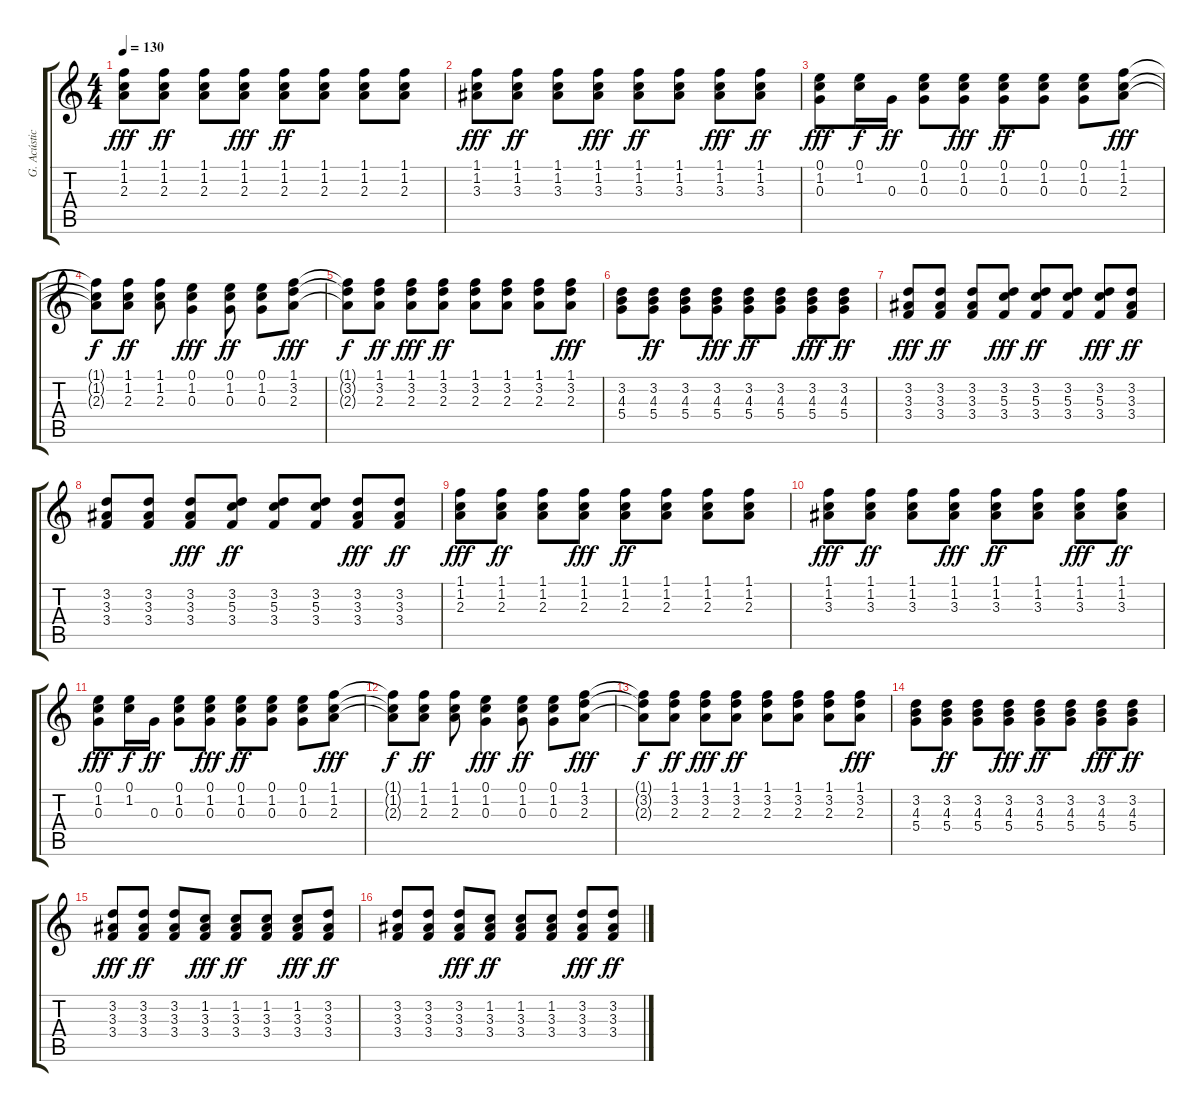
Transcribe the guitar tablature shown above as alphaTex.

\track ("G. Acústica" "G. Acústic") {instrument acousticguitarsteel}
\staff {score tabs}
\tuning (E4 B3 G3 D3 A2 E2) {hide}
\ts (4 4)
\tempo 130
\clef g2
\ks c
(1.1 1.2 2.3).8{dy fff} (1.1 1.2 2.3).8{dy ff} (1.1 1.2 2.3).8 (1.1 1.2 2.3).8{dy fff} (1.1 1.2 2.3).8{dy ff} (1.1 1.2 2.3).8 (1.1 1.2 2.3).8 (1.1 1.2 2.3).8 |
(1.1 1.2 3.3).8{dy fff} (1.1 1.2 3.3).8{dy ff} (1.1 1.2 3.3).8 (1.1 1.2 3.3).8{dy fff} (1.1 1.2 3.3).8{dy ff} (1.1 1.2 3.3).8 (1.1 1.2 3.3).8{dy fff} (1.1 1.2 3.3).8{dy ff} |
(0.1 1.2 0.3).8{dy fff} (0.1 1.2).16{dy f} 0.3.16{dy ff} (0.1 1.2 0.3).8 (0.1 1.2 0.3).8{dy fff} (0.1 1.2 0.3).8{dy ff} (0.1 1.2 0.3).8 (0.1 1.2 0.3).8 (1.1 1.2 2.3).8{dy fff} |
(1.1{t} 1.2{t} 2.3{t}).8{dy f} (1.1 1.2 2.3).8{dy ff} (1.1 1.2 2.3).8 (0.1 1.2 0.3).4{dy fff} (0.1 1.2 0.3).8{dy ff} (0.1 1.2 0.3).8 (1.1 3.2 2.3).8{dy fff} |
(1.1{t} 3.2{t} 2.3{t}).8{dy f} (1.1 3.2 2.3).8{dy ff} (1.1 3.2 2.3).8{dy fff} (1.1 3.2 2.3).8{dy ff} (1.1 3.2 2.3).8 (1.1 3.2 2.3).8 (1.1 3.2 2.3).8 (1.1 3.2 2.3).8{dy fff} |
(3.2 4.3 5.4).8 (3.2 4.3 5.4).8{dy ff} (3.2 4.3 5.4).8 (3.2 4.3 5.4).8{dy fff} (3.2 4.3 5.4).8{dy ff} (3.2 4.3 5.4).8 (3.2 4.3 5.4).8{dy fff} (3.2 4.3 5.4).8{dy ff} |
(3.2 3.3 3.4).8{dy fff} (3.2 3.3 3.4).8{dy ff} (3.2 3.3 3.4).8 (3.2 5.3 3.4).8{dy fff} (3.2 5.3 3.4).8{dy ff} (3.2 5.3 3.4).8 (3.2 5.3 3.4).8{dy fff} (3.2 3.3 3.4).8{dy ff} |
(3.2 3.3 3.4).8 (3.2 3.3 3.4).8 (3.2 3.3 3.4).8{dy fff} (3.2 5.3 3.4).8{dy ff} (3.2 5.3 3.4).8 (3.2 5.3 3.4).8 (3.2 3.3 3.4).8{dy fff} (3.2 3.3 3.4).8{dy ff} |
(1.1 1.2 2.3).8{dy fff} (1.1 1.2 2.3).8{dy ff} (1.1 1.2 2.3).8 (1.1 1.2 2.3).8{dy fff} (1.1 1.2 2.3).8{dy ff} (1.1 1.2 2.3).8 (1.1 1.2 2.3).8 (1.1 1.2 2.3).8 |
(1.1 1.2 3.3).8{dy fff} (1.1 1.2 3.3).8{dy ff} (1.1 1.2 3.3).8 (1.1 1.2 3.3).8{dy fff} (1.1 1.2 3.3).8{dy ff} (1.1 1.2 3.3).8 (1.1 1.2 3.3).8{dy fff} (1.1 1.2 3.3).8{dy ff} |
(0.1 1.2 0.3).8{dy fff} (0.1 1.2).16{dy f} 0.3.16{dy ff} (0.1 1.2 0.3).8 (0.1 1.2 0.3).8{dy fff} (0.1 1.2 0.3).8{dy ff} (0.1 1.2 0.3).8 (0.1 1.2 0.3).8 (1.1 1.2 2.3).8{dy fff} |
(1.1{t} 1.2{t} 2.3{t}).8{dy f} (1.1 1.2 2.3).8{dy ff} (1.1 1.2 2.3).8 (0.1 1.2 0.3).4{dy fff} (0.1 1.2 0.3).8{dy ff} (0.1 1.2 0.3).8 (1.1 3.2 2.3).8{dy fff} |
(1.1{t} 3.2{t} 2.3{t}).8{dy f} (1.1 3.2 2.3).8{dy ff} (1.1 3.2 2.3).8{dy fff} (1.1 3.2 2.3).8{dy ff} (1.1 3.2 2.3).8 (1.1 3.2 2.3).8 (1.1 3.2 2.3).8 (1.1 3.2 2.3).8{dy fff} |
(3.2 4.3 5.4).8 (3.2 4.3 5.4).8{dy ff} (3.2 4.3 5.4).8 (3.2 4.3 5.4).8{dy fff} (3.2 4.3 5.4).8{dy ff} (3.2 4.3 5.4).8 (3.2 4.3 5.4).8{dy fff} (3.2 4.3 5.4).8{dy ff} |
(3.2 3.3 3.4).8{dy fff} (3.2 3.3 3.4).8{dy ff} (3.2 3.3 3.4).8 (1.2 3.3 3.4).8{dy fff} (1.2 3.3 3.4).8{dy ff} (1.2 3.3 3.4).8 (1.2 3.3 3.4).8{dy fff} (3.2 3.3 3.4).8{dy ff} |
(3.2 3.3 3.4).8 (3.2 3.3 3.4).8 (3.2 3.3 3.4).8{dy fff} (1.2 3.3 3.4).8{dy ff} (1.2 3.3 3.4).8 (1.2 3.3 3.4).8 (3.2 3.3 3.4).8{dy fff} (3.2 3.3 3.4).8{dy ff}
